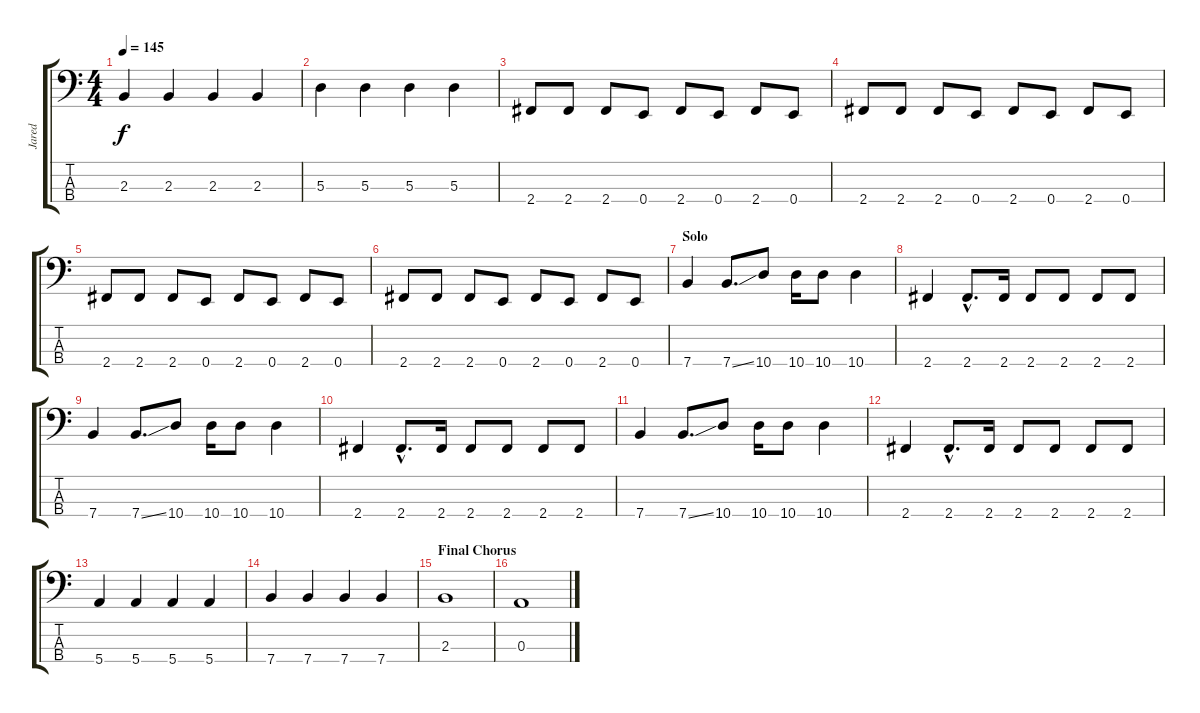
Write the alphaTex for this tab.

\track ("Jared" "Jared") {instrument electricbassfinger}
\staff {score tabs}
\tuning (G2 D2 A1 E1) {hide}
\ts (4 4)
\tempo 145
\clef f4
\ks c
2.3.4{dy f} 2.3.4 2.3.4 2.3.4 |
5.3.4 5.3.4 5.3.4 5.3.4 |
2.4.8 2.4.8 2.4.8 0.4.8 2.4.8 0.4.8 2.4.8 0.4.8 |
2.4.8 2.4.8 2.4.8 0.4.8 2.4.8 0.4.8 2.4.8 0.4.8 |
2.4.8 2.4.8 2.4.8 0.4.8 2.4.8 0.4.8 2.4.8 0.4.8 |
2.4.8 2.4.8 2.4.8 0.4.8 2.4.8 0.4.8 2.4.8 0.4.8 |
\section ("" "Solo")
7.4.4 7.4{ss}.8{d} 10.4.8 10.4.16 10.4.8 10.4.4 |
2.4.4 2.4{hac}.8{d} 2.4.16 2.4.8 2.4.8 2.4.8 2.4.8 |
7.4.4 7.4{ss}.8{d} 10.4.8 10.4.16 10.4.8 10.4.4 |
2.4.4 2.4{hac}.8{d} 2.4.16 2.4.8 2.4.8 2.4.8 2.4.8 |
7.4.4 7.4{ss}.8{d} 10.4.8 10.4.16 10.4.8 10.4.4 |
2.4.4 2.4{hac}.8{d} 2.4.16 2.4.8 2.4.8 2.4.8 2.4.8 |
5.4.4 5.4.4 5.4.4 5.4.4 |
7.4.4 7.4.4 7.4.4 7.4.4 |
\section ("" "Final Chorus")
2.3.1 |
0.3.1
